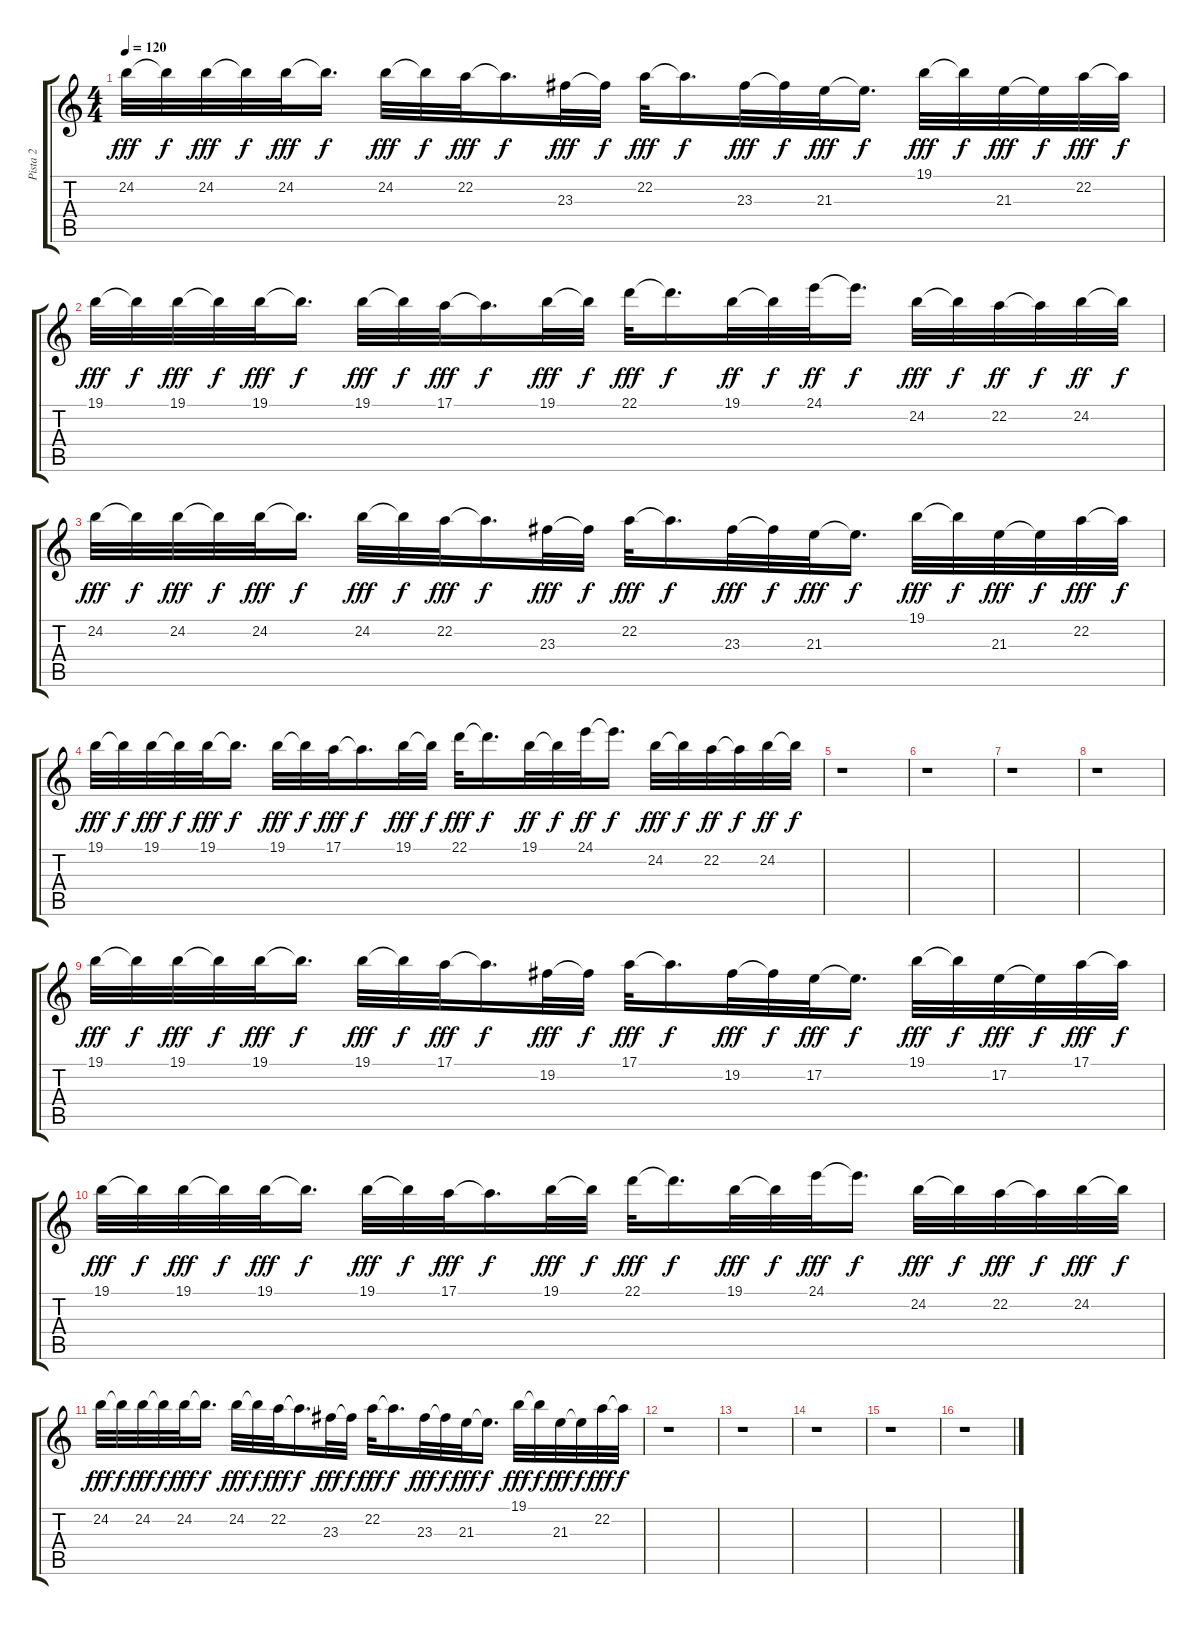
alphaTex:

\track ("Pista 2" "Pista 2") {instrument lead8bassandlead}
\staff {score tabs}
\tuning (E4 B3 G3 D3 A2 E2) {hide}
\ts (4 4)
\tempo 120
\clef g2
\ks c
24.2.32{dy fff} 24.2{t}.32{dy f} 24.2.32{dy fff} 24.2{t}.32{dy f} 24.2.32{dy fff} 24.2{t}.16{d dy f} 24.2.32{dy fff} 24.2{t}.32{dy f} 22.2.32{dy fff} 22.2{t}.16{d dy f} 23.3.32{dy fff} 23.3{t}.32{dy f} 22.2.32{dy fff} 22.2{t}.16{d dy f} 23.3.32{dy fff} 23.3{t}.32{dy f} 21.3.32{dy fff} 21.3{t}.16{d dy f} 19.1.32{dy fff} 19.1{t}.32{dy f} 21.3.32{dy fff} 21.3{t}.32{dy f} 22.2.32{dy fff} 22.2{t}.32{dy f} |
19.1.32{dy fff} 19.1{t}.32{dy f} 19.1.32{dy fff} 19.1{t}.32{dy f} 19.1.32{dy fff} 19.1{t}.16{d dy f} 19.1.32{dy fff} 19.1{t}.32{dy f} 17.1.32{dy fff} 17.1{t}.16{d dy f} 19.1.32{dy fff} 19.1{t}.32{dy f} 22.1.32{dy fff} 22.1{t}.16{d dy f} 19.1.32{dy ff} 19.1{t}.32{dy f} 24.1.32{dy ff} 24.1{t}.16{d dy f} 24.2.32{dy fff} 24.2{t}.32{dy f} 22.2.32{dy ff} 22.2{t}.32{dy f} 24.2.32{dy ff} 24.2{t}.32{dy f} |
24.2.32{dy fff} 24.2{t}.32{dy f} 24.2.32{dy fff} 24.2{t}.32{dy f} 24.2.32{dy fff} 24.2{t}.16{d dy f} 24.2.32{dy fff} 24.2{t}.32{dy f} 22.2.32{dy fff} 22.2{t}.16{d dy f} 23.3.32{dy fff} 23.3{t}.32{dy f} 22.2.32{dy fff} 22.2{t}.16{d dy f} 23.3.32{dy fff} 23.3{t}.32{dy f} 21.3.32{dy fff} 21.3{t}.16{d dy f} 19.1.32{dy fff} 19.1{t}.32{dy f} 21.3.32{dy fff} 21.3{t}.32{dy f} 22.2.32{dy fff} 22.2{t}.32{dy f} |
19.1.32{dy fff} 19.1{t}.32{dy f} 19.1.32{dy fff} 19.1{t}.32{dy f} 19.1.32{dy fff} 19.1{t}.16{d dy f} 19.1.32{dy fff} 19.1{t}.32{dy f} 17.1.32{dy fff} 17.1{t}.16{d dy f} 19.1.32{dy fff} 19.1{t}.32{dy f} 22.1.32{dy fff} 22.1{t}.16{d dy f} 19.1.32{dy ff} 19.1{t}.32{dy f} 24.1.32{dy ff} 24.1{t}.16{d dy f} 24.2.32{dy fff} 24.2{t}.32{dy f} 22.2.32{dy ff} 22.2{t}.32{dy f} 24.2.32{dy ff} 24.2{t}.32{dy f} |
r.1 |
r.1 |
r.1 |
r.1 |
19.1.32{dy fff} 19.1{t}.32{dy f} 19.1.32{dy fff} 19.1{t}.32{dy f} 19.1.32{dy fff} 19.1{t}.16{d dy f} 19.1.32{dy fff} 19.1{t}.32{dy f} 17.1.32{dy fff} 17.1{t}.16{d dy f} 19.2.32{dy fff} 19.2{t}.32{dy f} 17.1.32{dy fff} 17.1{t}.16{d dy f} 19.2.32{dy fff} 19.2{t}.32{dy f} 17.2.32{dy fff} 17.2{t}.16{d dy f} 19.1.32{dy fff} 19.1{t}.32{dy f} 17.2.32{dy fff} 17.2{t}.32{dy f} 17.1.32{dy fff} 17.1{t}.32{dy f} |
19.1.32{dy fff} 19.1{t}.32{dy f} 19.1.32{dy fff} 19.1{t}.32{dy f} 19.1.32{dy fff} 19.1{t}.16{d dy f} 19.1.32{dy fff} 19.1{t}.32{dy f} 17.1.32{dy fff} 17.1{t}.16{d dy f} 19.1.32{dy fff} 19.1{t}.32{dy f} 22.1.32{dy fff} 22.1{t}.16{d dy f} 19.1.32{dy fff} 19.1{t}.32{dy f} 24.1.32{dy fff} 24.1{t}.16{d dy f} 24.2.32{dy fff} 24.2{t}.32{dy f} 22.2.32{dy fff} 22.2{t}.32{dy f} 24.2.32{dy fff} 24.2{t}.32{dy f} |
24.2.32{dy fff} 24.2{t}.32{dy f} 24.2.32{dy fff} 24.2{t}.32{dy f} 24.2.32{dy fff} 24.2{t}.16{d dy f} 24.2.32{dy fff} 24.2{t}.32{dy f} 22.2.32{dy fff} 22.2{t}.16{d dy f} 23.3.32{dy fff} 23.3{t}.32{dy f} 22.2.32{dy fff} 22.2{t}.16{d dy f} 23.3.32{dy fff} 23.3{t}.32{dy f} 21.3.32{dy fff} 21.3{t}.16{d dy f} 19.1.32{dy fff} 19.1{t}.32{dy f} 21.3.32{dy fff} 21.3{t}.32{dy f} 22.2.32{dy fff} 22.2{t}.32{dy f} |
r.1 |
r.1 |
r.1 |
r.1 |
r.1
